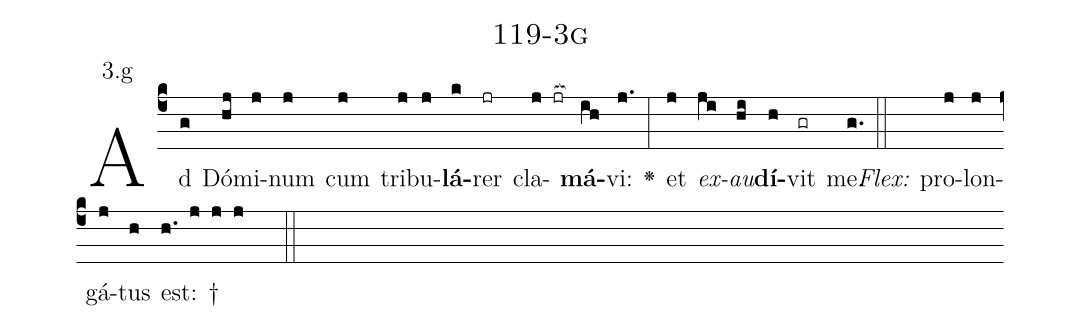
name: 119-3g;
annotation: 3.g;
%%
(c4)Ad(g) Dó(hj)mi(j)num(j) cum(j) tri(j)bu(j)<b>lá</b>(k)rer(jr) cla(j jr[ocb:1{])<b>má</b>(ih[ocb:0}])vi:(j.) <v>\greheightstar</v>(:) et(j) <i>ex</i>(ji)<i>au</i>(hi)<b>dí</b>(h)vit(gr) me.(g.) (::)
<i>Flex:</i>()  pro(j)lon(j)gá(j)tus(h) est: †(h. j j j  ::)

%E(j) u(j) o(ji) u(hi) a(h) e.(g.) (::)
